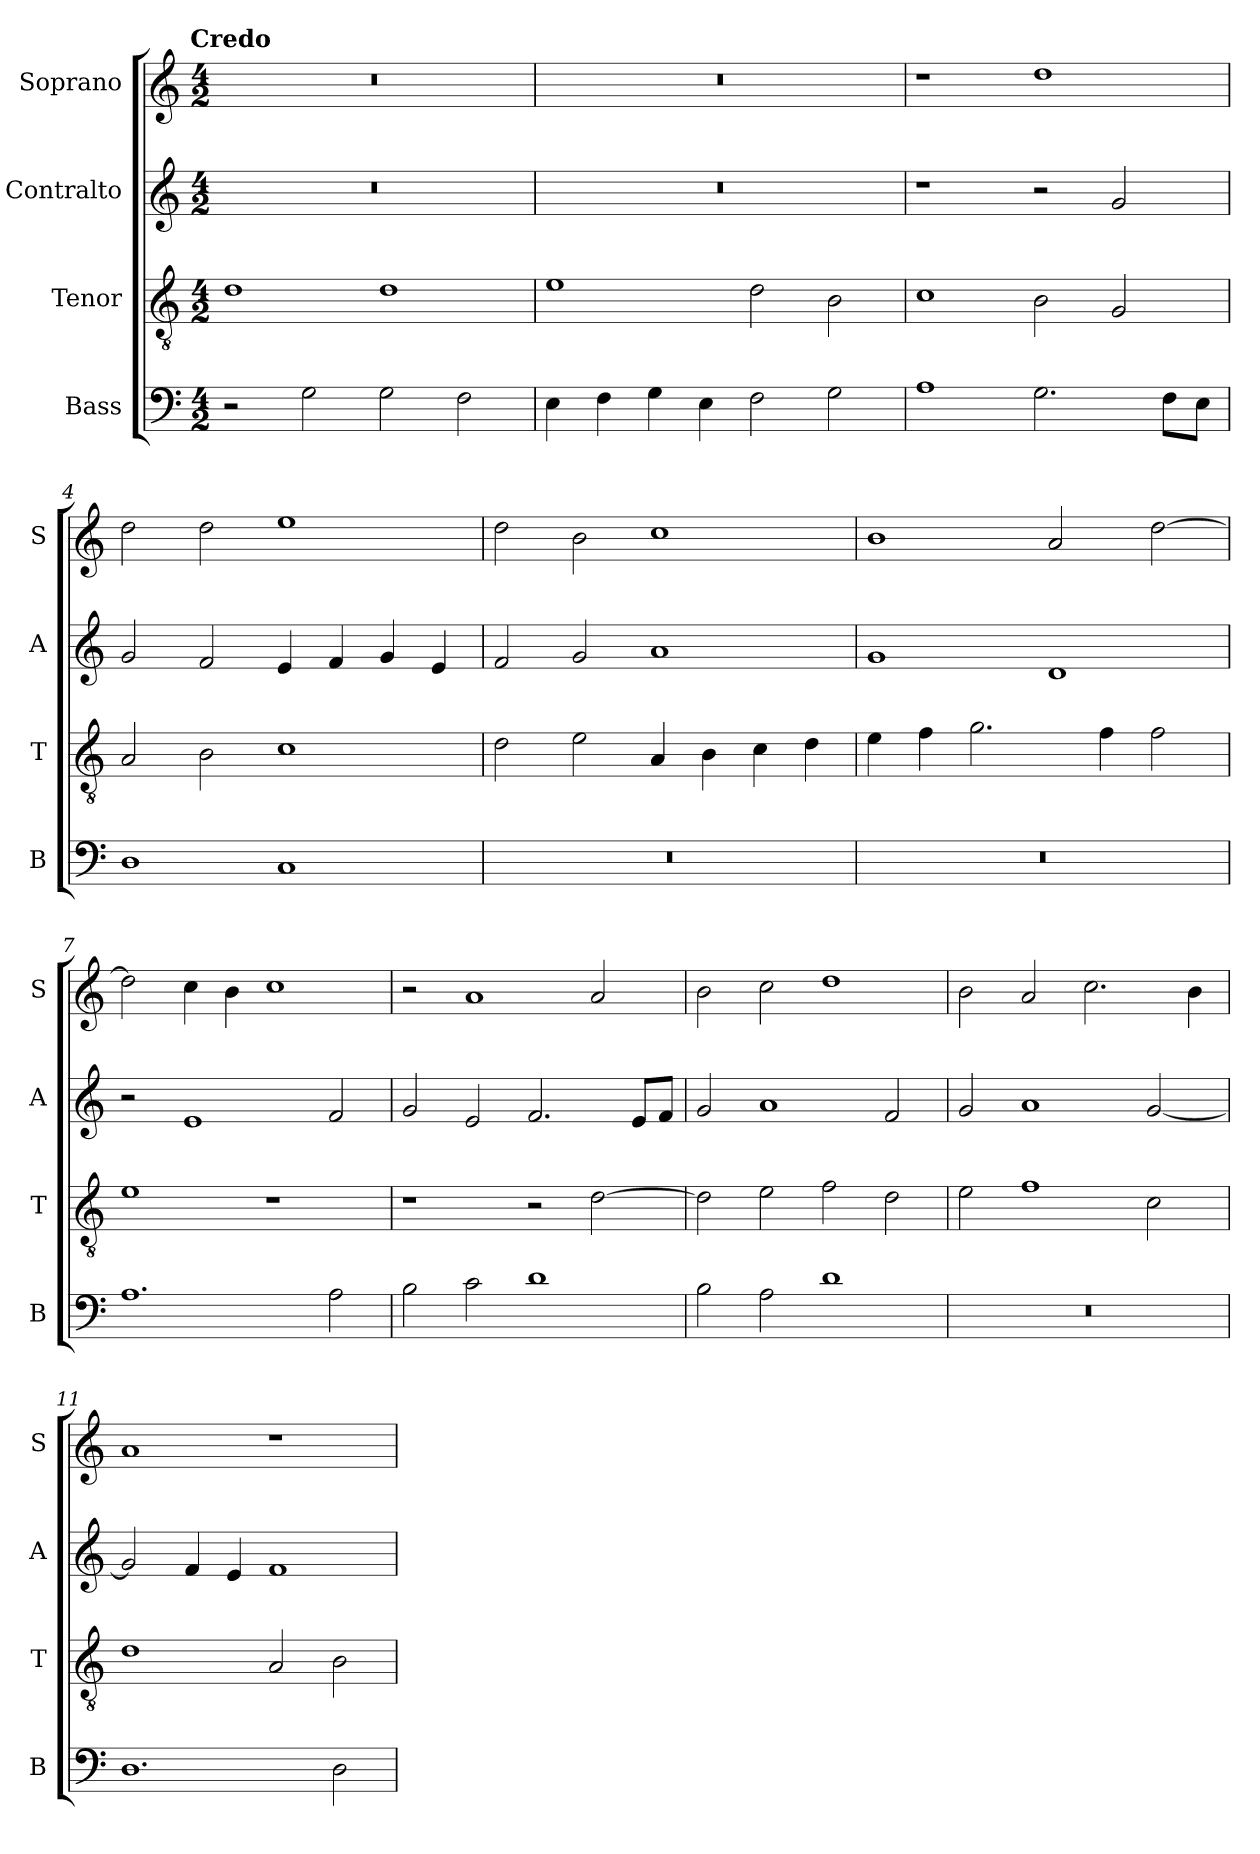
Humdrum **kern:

**kern	**kern	**kern	**kern
*part4	*part3	*part2	*part1
*staff4	*staff3	*staff2	*staff1
*I"Bass	*I"Tenor	*I"Contralto	*I"Soprano
*I'B	*I'T	*I'A	*I'S
*clefF4	*clefGv2	*clefG2	*clefG2
*k[]	*k[]	*k[]	*k[]
*G:mix	*G:mix	*G:mix	*G:mix
!!LO:TX:omd:t=Credo
*M4/2	*M4/2	*M4/2	*M4/2
=1	=1	=1	=1
2r	1d	0r	0r
2G	.	.	.
2G	1d	.	.
2F	.	.	.
=2	=2	=2	=2
4E	1e	0r	0r
4F	.	.	.
4G	.	.	.
4E	.	.	.
2F	2d	.	.
2G	2B	.	.
=3	=3	=3	=3
1A	1c	1r	1r
2.G	2B	2r	1dd
.	2G	2g	.
8F\L	.	.	.
8E\J	.	.	.
=4	=4	=4	=4
1D	2A	2g	2dd
.	2B	2f	2dd
1C	1c	4e	1ee
.	.	4f	.
.	.	4g	.
.	.	4e	.
=5	=5	=5	=5
0r	2d	2f	2dd
.	2e	2g	2b
.	4A	1a	1cc
.	4B	.	.
.	4c	.	.
.	4d	.	.
=6	=6	=6	=6
0r	4e	1g	1b
.	4f	.	.
.	2.g	.	.
.	.	1d	2a
.	4f	.	.
.	2f	.	[2dd
=7	=7	=7	=7
1.A	1e	2r	2dd]
.	.	1e	4cc
.	.	.	4b
.	1r	.	1cc
2A	.	2f	.
=8	=8	=8	=8
2B	1r	2g	2r
2c	.	2e	1a
1d	2r	2.f	.
.	[2d	.	2a
.	.	8e/L	.
.	.	8f/J	.
=9	=9	=9	=9
2B	2d]	2g	2b
2A	2e	1a	2cc
1d	2f	.	1dd
.	2d	2f	.
=10	=10	=10	=10
0r	2e	2g	2b
.	1f	1a	2a
.	.	.	2.cc
.	2c	[2g	.
.	.	.	4b
=11	=11	=11	=11
1.D	1d	2g]	1a
.	.	4f	.
.	.	4e	.
.	2A	1f	1r
2D	2B	.	.
=	=	=	=
*-	*-	*-	*-
